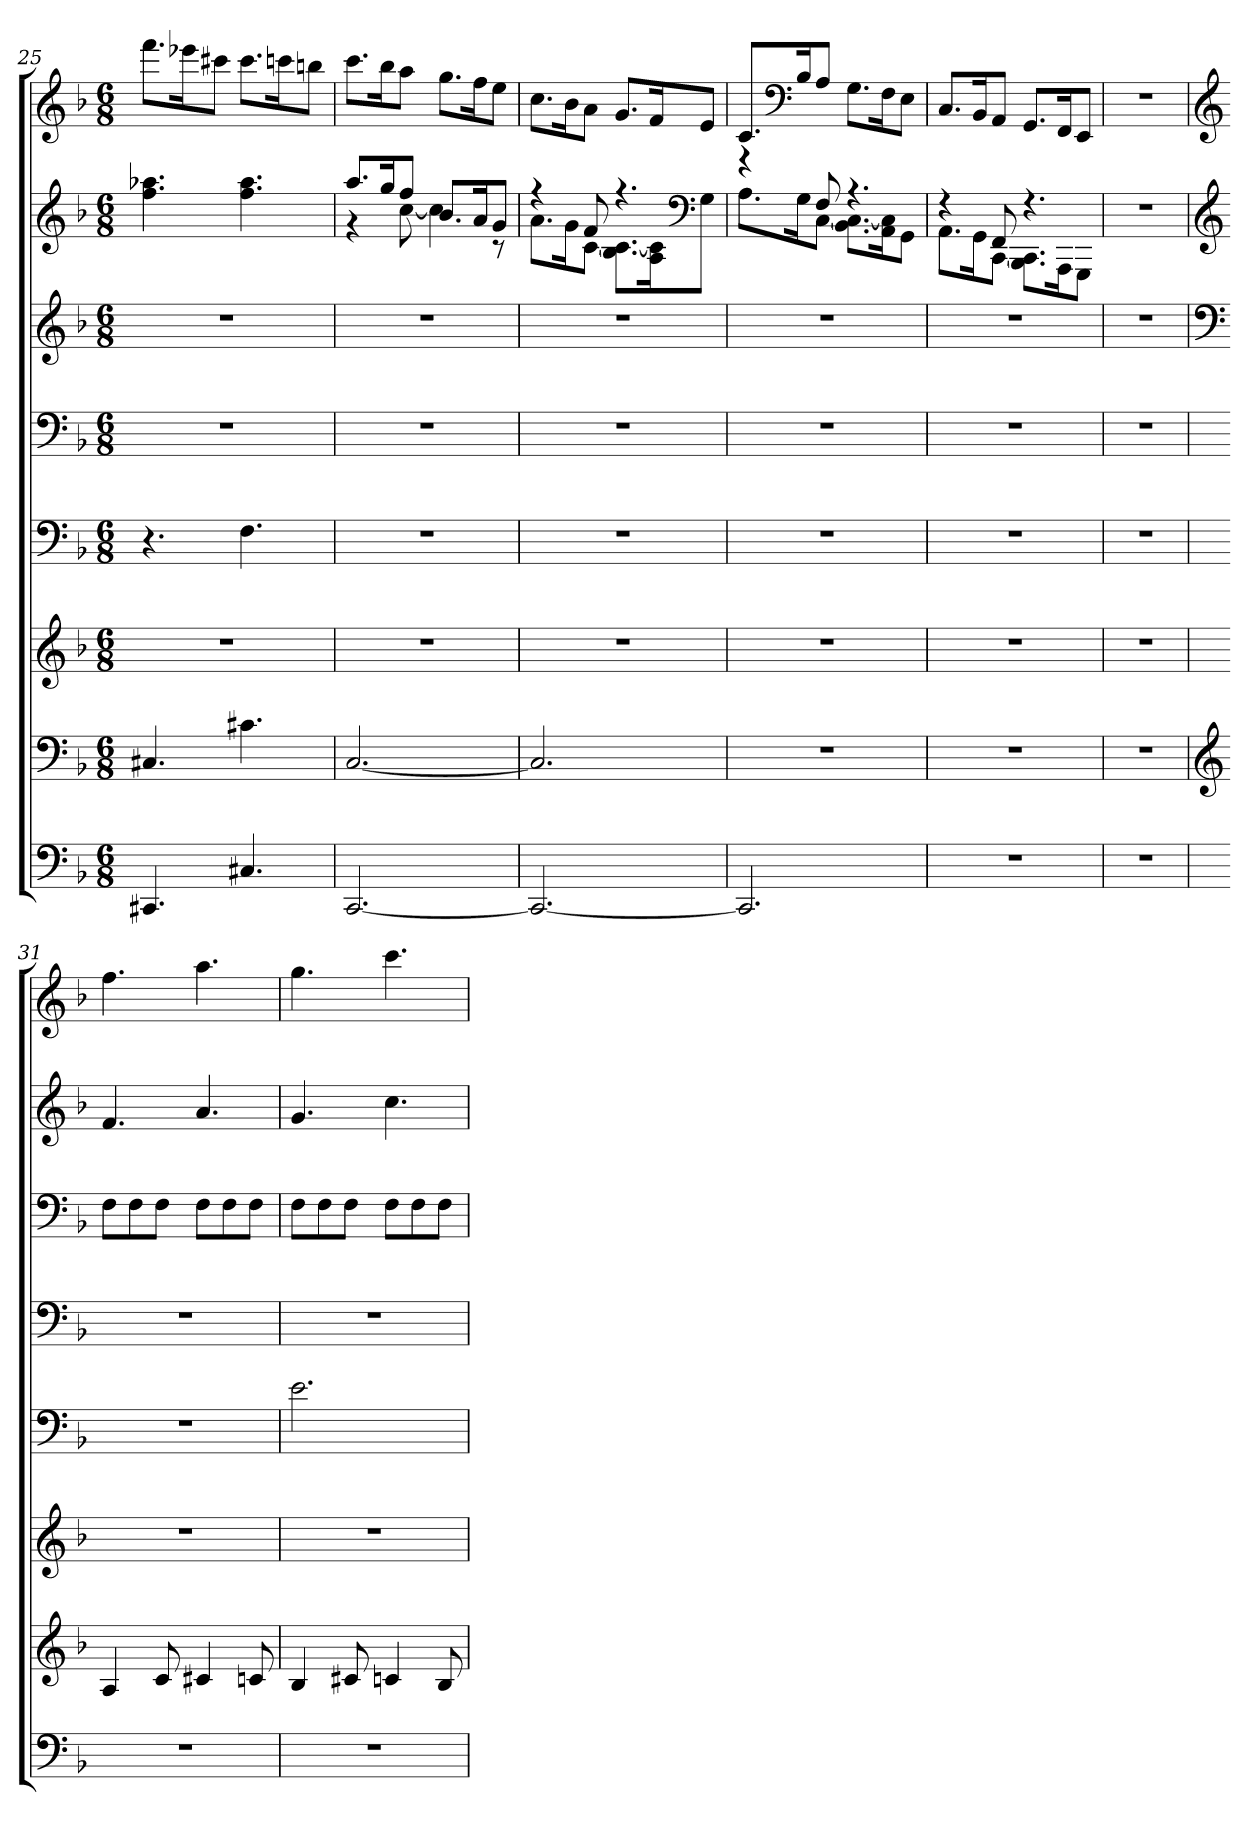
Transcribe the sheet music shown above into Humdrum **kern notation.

**kern	**kern	**kern	**kern	**kern	**kern	**kern	**kern
*part5	*part5	*part4	*part4	*part3	*part3	*part2	*part1
*staff8	*staff7	*staff6	*staff5	*staff4	*staff3	*staff2	*staff1
*clefF4	*clefF4	*clefG2	*clefF4	*clefF4	*clefG2	*clefG2	*clefG2
*k[b-]	*k[b-]	*k[b-]	*k[b-]	*k[b-]	*k[b-]	*k[b-]	*k[b-]
*M6/8	*M6/8	*M6/8	*M6/8	*M6/8	*M6/8	*M6/8	*M6/8
=25	=25	=25	=25	=25	=25	=25	=25
4.CC#X/	4.C#X/	2.r	4.r	2.r	2.r	4.ff\ 4.aa-X\	8.fff\L
.	.	.	.	.	.	.	16eee-X\K
.	.	.	.	.	.	.	8ccc#X\J
4.C#X/	4.c#X\	.	4.F\	.	.	4.ff\ 4.aa-\	8.ccc#\L
.	.	.	.	.	.	.	16cccn\K
.	.	.	.	.	.	.	8bbn\J
=26	=26	=26	=26	=26	=26	=26	=26
*	*	*	*	*	*	*	*MM121
*	*	*	*	*	*	*^	*
[2.CC/	[2.C/	2.r	2.r	2.r	2.r	8.aa/L	4r	8.ccc\L
.	.	.	.	.	.	16gg/K	.	16bb-\K
.	.	.	.	.	.	8ff/J	[8cc\	8aa\J
.	.	.	.	.	.	8.b-/L	4cc\]	8.gg\L
.	.	.	.	.	.	16a/K	.	16ff\K
.	.	.	.	.	.	8g/J	8r	8ee\J
!!LO:PB:g=z
=27	=27	=27	=27	=27	=27	=27	=27	=27
2.CC/_	2.C/]	2.r	2.r	2.r	2.r	4r	8.a\L	8.cc\L
.	.	.	.	.	.	.	16g\K	16b-\K
.	.	.	.	.	.	8f/	[8c\J	8a\J
.	.	.	.	.	.	4.r	8.B-\ 8.c\_L	8.g/L
.	.	.	.	.	.	.	16A\ 16c\]K	16f/K
*	*	*	*	*	*	*clefF4	*	*
.	.	.	.	.	.	.	8G\J	8e/J
=28	=28	=28	=28	=28	=28	=28	=28	=28
*	*	*	*	*	*	*	*	*MM121
2.CC/]	2.r	2.r	2.r	2.r	2.r	4r	8.A\L	8.c/L
*	*	*	*	*	*	*	*	*clefF4
.	.	.	.	.	.	.	16G\K	16B-/K
.	.	.	.	.	.	8F/	[8C\J	8A/J
.	.	.	.	.	.	4.r	8.BB-\ 8.C\_L	8.G\L
.	.	.	.	.	.	.	16AA\ 16C\]K	16F\K
.	.	.	.	.	.	.	8GG\J	8E\J
=29	=29	=29	=29	=29	=29	=29	=29	=29
2.r	2.r	2.r	2.r	2.r	2.r	4r	8.AA\L	8.C/L
.	.	.	.	.	.	.	16GG\K	16BB-/K
.	.	.	.	.	.	8FF/	[8CC\J	8AA/J
.	.	.	.	.	.	4.r	8.BBB-\ 8.CC\]L	8.GG/L
.	.	.	.	.	.	.	16AAA\K	16FF/K
*	*	*	*	*	*	*	*	*MM116
.	.	.	.	.	.	.	8GGG\J	8EE/J
*	*	*	*	*	*	*v	*v	*
=30	=30	=30	=30	=30	=30	=30	=30
2.r	2.r	2.r	2.r	2.r	2.r	2.r	2.r
!!LO:PB:g=z
=31	=31	=31	=31	=31	=31	=31	=31
*	*clefG2	*	*	*	*clefF4	*clefG2	*clefG2
*	*	*	*	*	*	*	*MM121
2.r	4A/	2.r	2.r	2.r	8F\L	4.f/	4.ff\
.	.	.	.	.	8F\	.	.
.	8c/	.	.	.	8F\J	.	.
.	4c#X/	.	.	.	8F\L	4.a/	4.aa\
.	.	.	.	.	8F\	.	.
.	8cn/	.	.	.	8F\J	.	.
=32	=32	=32	=32	=32	=32	=32	=32
2.r	4B-/	2.r	2.e\	2.r	8F\L	4.g/	4.gg\
.	.	.	.	.	8F\	.	.
.	8c#X/	.	.	.	8F\J	.	.
.	4cn/	.	.	.	8F\L	4.cc\	4.ccc\
.	.	.	.	.	8F\	.	.
.	8B-/	.	.	.	8F\J	.	.
=	=	=	=	=	=	=	=
*-	*-	*-	*-	*-	*-	*-	*-
